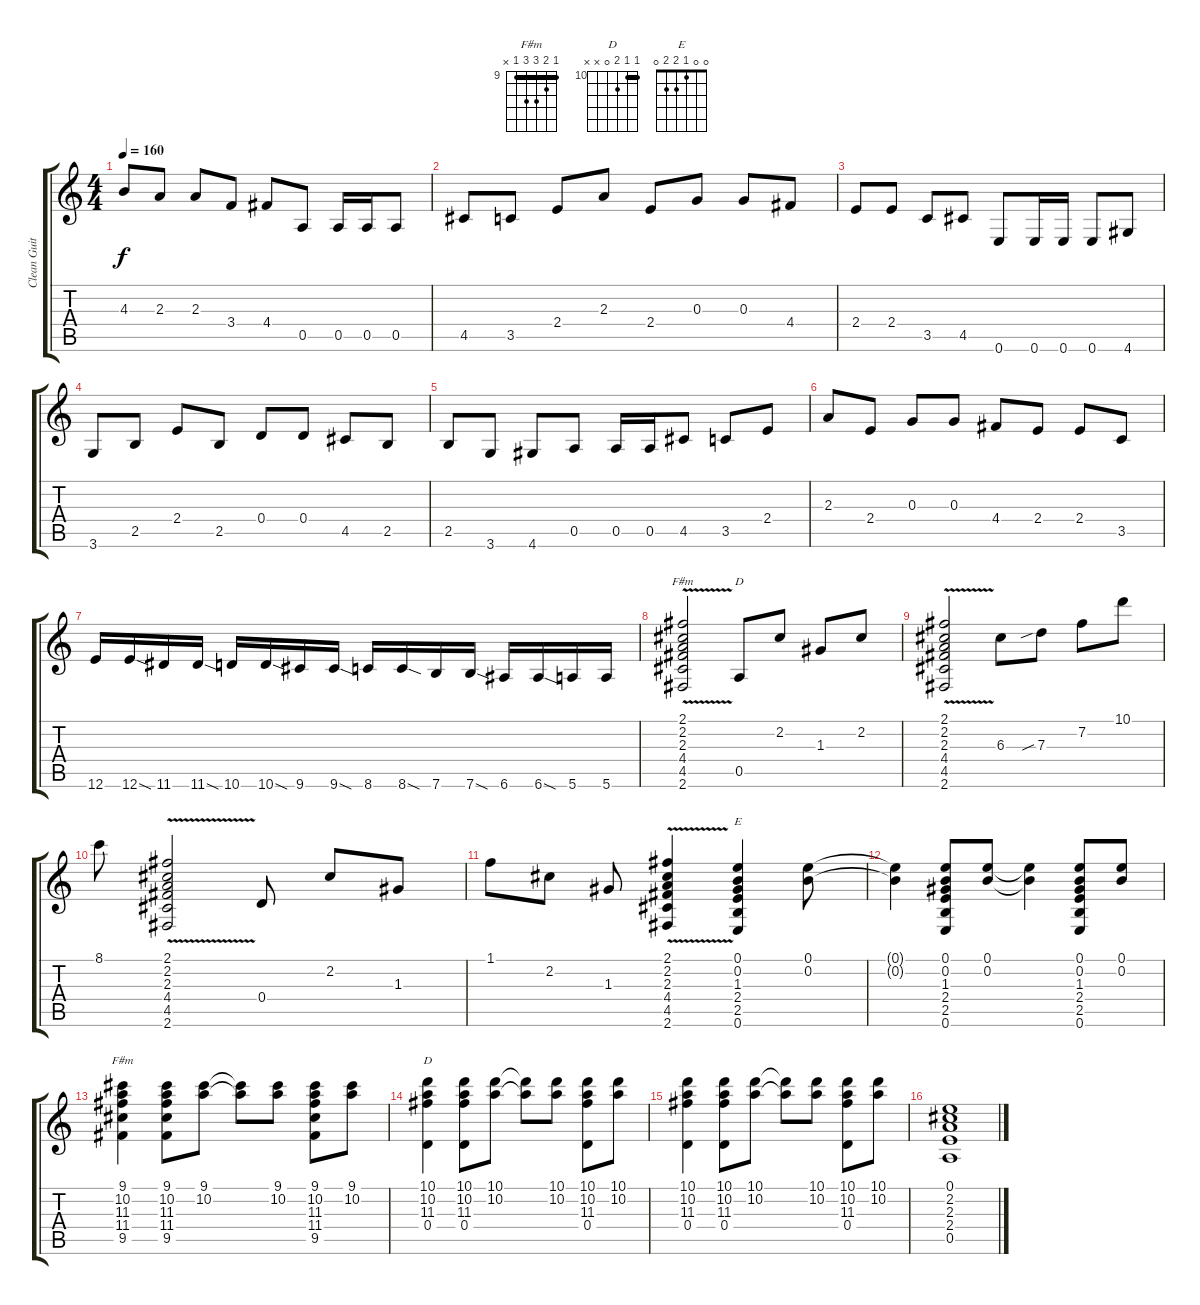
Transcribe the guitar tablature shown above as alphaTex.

\track ("Clean Guitar" "Clean Guit") {instrument electricguitarclean}
\staff {score tabs}
\tuning (E4 B3 G3 D3 A2 E2) {hide}
\chord ("F#m" 2 2 2 4 4 2) {barre 2}
\chord ("D" 2 3 2 0 x x) {barre 2}
\chord ("E" 0 0 1 2 2 0)
\chord ("F#m" 9 10 11 11 9 x) {firstfret 9 barre 9}
\chord ("D" 10 10 11 0 x x) {firstfret 10 barre 10}
\ts (4 4)
\tempo 160
\clef g2
\ks c
4.3.8{dy f} 2.3.8 2.3.8 3.4.8 4.4.8 0.5.8 0.5.16 0.5.16 0.5.8 |
4.5.8 3.5.8 2.4.8 2.3.8 2.4.8 0.3.8 0.3.8 4.4.8 |
2.4.8 2.4.8 3.5.8 4.5.8 0.6.8 0.6.16 0.6.16 0.6.8 4.6.8 |
3.6.8 2.5.8 2.4.8 2.5.8 0.4.8 0.4.8 4.5.8 2.5.8 |
2.5.8 3.6.8 4.6.8 0.5.8 0.5.16 0.5.16 4.5.8 3.5.8 2.4.8 |
2.3.8 2.4.8 0.3.8 0.3.8 4.4.8 2.4.8 2.4.8 3.5.8 |
12.6.16 12.6{sod}.16 11.6.16 11.6{sod}.16 10.6.16 10.6{sod}.16 9.6.16 9.6{sod}.16 8.6.16 8.6{sod}.16 7.6.16 7.6{sod}.16 6.6.16 6.6{sod}.16 5.6.16 5.6.16 |
(2.1{v} 2.2 2.3 4.4 4.5 2.6).2{ch "F#m"} 0.5.8{ch "D"} 2.2.8 1.3.8 2.2.8 |
(2.1{v} 2.2 2.3 4.4 4.5 2.6).2 6.3.8 7.3{sib}.8 7.2.8 10.1.8 |
8.1.8 (2.1{v} 2.2 2.3 4.4 4.5 2.6).2 0.4.8 2.2.8 1.3.8 |
1.1.8 2.2.8 1.3.8 (2.1{v} 2.2 2.3 4.4 4.5 2.6).4 (0.1 0.2 1.3 2.4 2.5 0.6).4{ch "E"} (0.1 0.2).8 |
(0.1{t} 0.2{t}).4 (0.1 0.2 1.3 2.4 2.5 0.6).8 (0.1 0.2).8 (0.1{t} 0.2{t}).4 (0.1 0.2 1.3 2.4 2.5 0.6).8 (0.1 0.2).8 |
(9.1 10.2 11.3 11.4 9.5).4{ch "F#m"} (9.1 10.2 11.3 11.4 9.5).8 (9.1 10.2).8 (9.1{t} 10.2{t}).8 (9.1 10.2).8 (9.1 10.2 11.3 11.4 9.5).8 (9.1 10.2).8 |
(10.1 10.2 11.3 0.4).4{ch "D"} (10.1 10.2 11.3 0.4).8 (10.1 10.2).8 (10.1{t} 10.2{t}).8 (10.1 10.2).8 (10.1 10.2 11.3 0.4).8 (10.1 10.2).8 |
(10.1 10.2 11.3 0.4).4 (10.1 10.2 11.3 0.4).8 (10.1 10.2).8 (10.1{t} 10.2{t}).8 (10.1 10.2).8 (10.1 10.2 11.3 0.4).8 (10.1 10.2).8 |
(0.1 2.2 2.3 2.4 0.5).1
